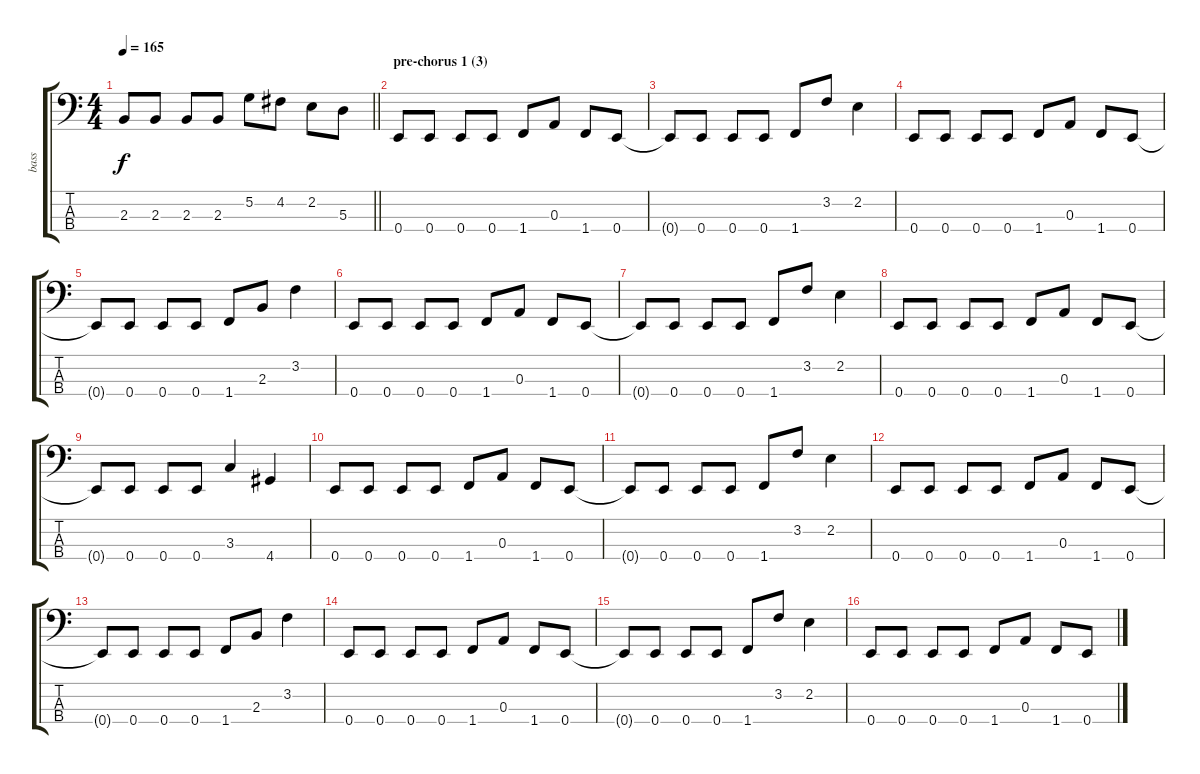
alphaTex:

\track ("bass" "bass") {instrument electricbassfinger}
\staff {score tabs}
\tuning (G2 D2 A1 E1) {hide}
\ts (4 4)
\tempo 165
\clef f4
\barLineRight lightlight
\ks c
2.3.8{dy f} 2.3.8 2.3.8 2.3.8 5.2.8 4.2.8 2.2.8 5.3.8 |
\section ("" "pre-chorus 1 (3)")
0.4.8 0.4.8 0.4.8 0.4.8 1.4.8 0.3.8 1.4.8 0.4.8 |
0.4{t}.8 0.4.8 0.4.8 0.4.8 1.4.8 3.2.8 2.2.4 |
0.4.8 0.4.8 0.4.8 0.4.8 1.4.8 0.3.8 1.4.8 0.4.8 |
0.4{t}.8 0.4.8 0.4.8 0.4.8 1.4.8 2.3.8 3.2.4 |
0.4.8 0.4.8 0.4.8 0.4.8 1.4.8 0.3.8 1.4.8 0.4.8 |
0.4{t}.8 0.4.8 0.4.8 0.4.8 1.4.8 3.2.8 2.2.4 |
0.4.8 0.4.8 0.4.8 0.4.8 1.4.8 0.3.8 1.4.8 0.4.8 |
0.4{t}.8 0.4.8 0.4.8 0.4.8 3.3.4 4.4.4 |
0.4.8 0.4.8 0.4.8 0.4.8 1.4.8 0.3.8 1.4.8 0.4.8 |
0.4{t}.8 0.4.8 0.4.8 0.4.8 1.4.8 3.2.8 2.2.4 |
0.4.8 0.4.8 0.4.8 0.4.8 1.4.8 0.3.8 1.4.8 0.4.8 |
0.4{t}.8 0.4.8 0.4.8 0.4.8 1.4.8 2.3.8 3.2.4 |
0.4.8 0.4.8 0.4.8 0.4.8 1.4.8 0.3.8 1.4.8 0.4.8 |
0.4{t}.8 0.4.8 0.4.8 0.4.8 1.4.8 3.2.8 2.2.4 |
0.4.8 0.4.8 0.4.8 0.4.8 1.4.8 0.3.8 1.4.8 0.4.8
